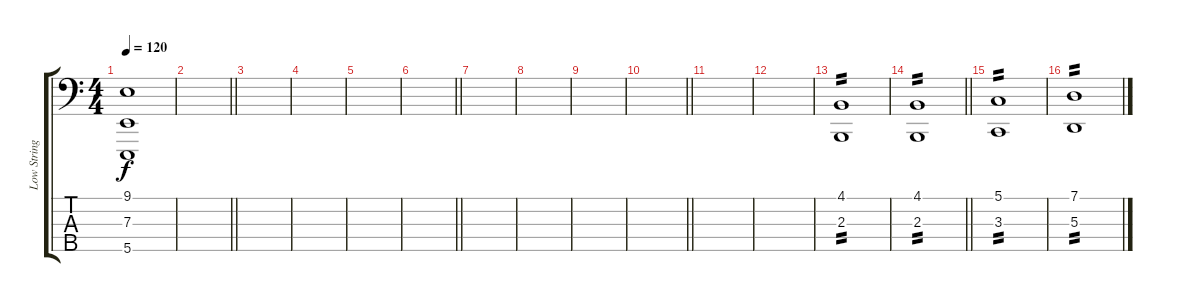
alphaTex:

\track ("Low Strings Standard" "Low String") {instrument stringensemble1}
\staff {score tabs}
\tuning (G2 D2 A1 E1 B0) {hide}
\ts (4 4)
\tempo 120
\clef f4
\ks c
(9.1{t} 7.3{t} 5.5{t}).1{dy f} |
\barLineRight lightlight
|
|
|
|
\barLineRight lightlight
|
|
|
|
\barLineRight lightlight
|
|
|
(4.1 2.3).1{tp 2 volume 16} |
\barLineRight lightlight
(4.1 2.3).1{tp 2} |
\section ("" "")
(5.1 3.3).1{tp 2} |
(7.1 5.3).1{tp 2}
